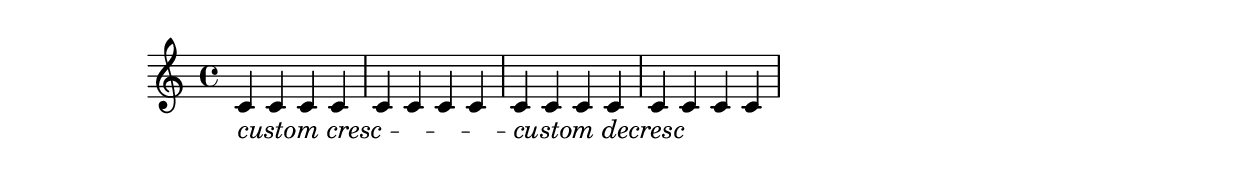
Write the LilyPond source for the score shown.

% Do not edit this file; it is automatically
% generated from Documentation/snippets/new
% This file is in the public domain.
%% Note: this file works from version 2.13.8
\version "2.13.20"

\header {
%% Translation of GIT committish: 5a7301fc350ffc3ab5bd3a2084c91666c9e9a549

  texidoces = "
Funciones postfijas para la creación de objetos de extensión de texto
personalizados.  Los objetos de extensión deben comenzar en la primera
nota del compás.  Hay que utilizar -\mycresc, en caso contrario el
comienzo del eobjeto de extensión se asignará a la nota siguiente.

"

  doctitlees = "Objeto personalizado de extensión de texto de matices dinámicos postfijo"

  lsrtags = "expressive-marks, tweaks-and-overrides"
  texidoc = "Postfix functions for custom crescendo text spanners.  The spanners
should start on the first note of the measure.  One has to use -\mycresc,
otherwise the spanner start will rather be assigned to the next note.
"
  doctitle = "Dynamics custom text spanner postfix"
} % begin verbatim


% Two functions for (de)crescendo spanners where you can explicitly give the
% spanner text.
mycresc =
#(define-music-function (parser location mymarkup) (markup?)
   (make-music 'CrescendoEvent
               'span-direction START
               'span-type 'text
               'span-text mymarkup))
mydecresc =
#(define-music-function (parser location mymarkup) (markup?)
   (make-music 'DecrescendoEvent
               'span-direction START
               'span-type 'text
               'span-text mymarkup))

\relative c' {
  c4-\mycresc "custom cresc" c4 c4 c4 |
  c4 c4 c4 c4 |
  c4-\mydecresc "custom decresc" c4 c4 c4 |
  c4 c4\! c4 c4
}



